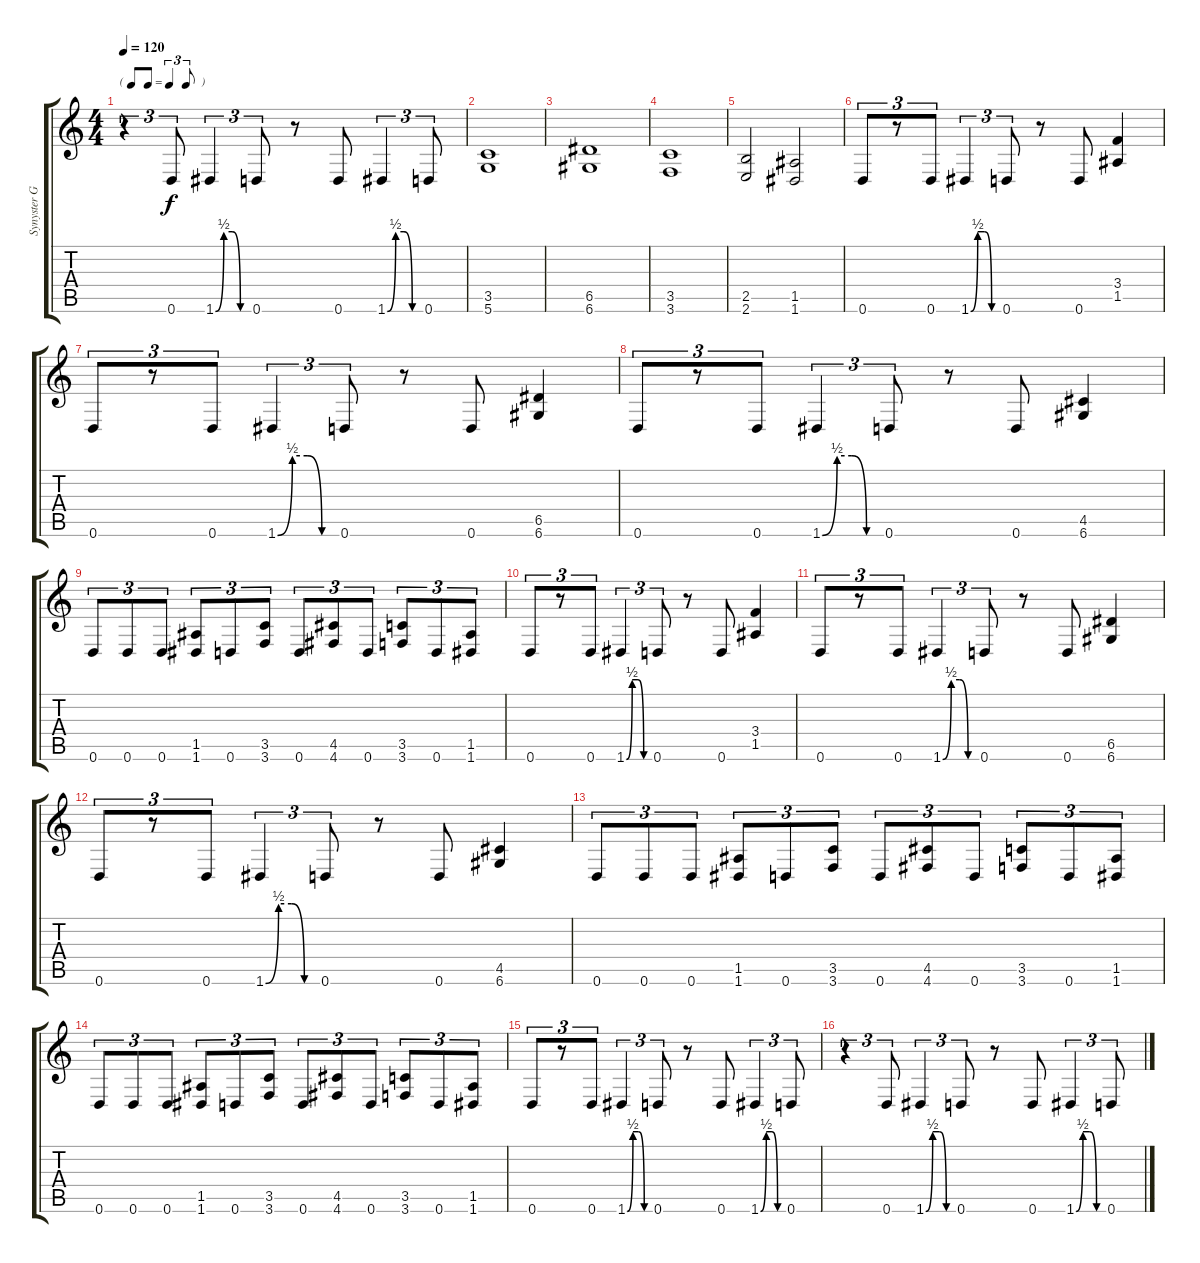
\track ("Synyster Gates" "Synyster G") {instrument distortionguitar}
\staff {score tabs}
\tuning (E4 B3 G3 D3 A2 D2) {hide}
\ts (4 4)
\tf triplet8th
\tempo 120
\clef g2
\ks c
r.4{tu (3 2) dy f} 0.6.8{tu (3 2)} 1.6{be (custom 0 0 15 2 30 2 45 0 60 0)}.4{tu (3 2)} 0.6.8{tu (3 2)} r.8 0.6.8 1.6{be (custom 0 0 15 2 30 2 45 0 60 0)}.4{tu (3 2)} 0.6.8{tu (3 2)} |
(3.5 5.6).1 |
(6.5 6.6).1 |
(3.5 3.6).1 |
(2.5 2.6).2 (1.5 1.6).2 |
0.6.8{tu (3 2)} r.8{tu (3 2)} 0.6.8{tu (3 2)} 1.6{be (custom 0 0 15 2 30 2 45 0 60 0)}.4{tu (3 2)} 0.6.8{tu (3 2)} r.8 0.6.8 (3.4 1.5).4 |
0.6.8{tu (3 2)} r.8{tu (3 2)} 0.6.8{tu (3 2)} 1.6{be (custom 0 0 15 2 30 2 45 0 60 0)}.4{tu (3 2)} 0.6.8{tu (3 2)} r.8 0.6.8 (6.5 6.6).4 |
0.6.8{tu (3 2)} r.8{tu (3 2)} 0.6.8{tu (3 2)} 1.6{be (custom 0 0 15 2 30 2 45 0 60 0)}.4{tu (3 2)} 0.6.8{tu (3 2)} r.8 0.6.8 (4.5 6.6).4 |
0.6.8{tu (3 2)} 0.6.8{tu (3 2)} 0.6.8{tu (3 2)} (1.5 1.6).8{tu (3 2)} 0.6.8{tu (3 2)} (3.5 3.6).8{tu (3 2)} 0.6.8{tu (3 2)} (4.5 4.6).8{tu (3 2)} 0.6.8{tu (3 2)} (3.5 3.6).8{tu (3 2)} 0.6.8{tu (3 2)} (1.5 1.6).8{tu (3 2)} |
0.6.8{tu (3 2)} r.8{tu (3 2)} 0.6.8{tu (3 2)} 1.6{be (custom 0 0 15 2 30 2 45 0 60 0)}.4{tu (3 2)} 0.6.8{tu (3 2)} r.8 0.6.8 (3.4 1.5).4 |
0.6.8{tu (3 2)} r.8{tu (3 2)} 0.6.8{tu (3 2)} 1.6{be (custom 0 0 15 2 30 2 45 0 60 0)}.4{tu (3 2)} 0.6.8{tu (3 2)} r.8 0.6.8 (6.5 6.6).4 |
0.6.8{tu (3 2)} r.8{tu (3 2)} 0.6.8{tu (3 2)} 1.6{be (custom 0 0 15 2 30 2 45 0 60 0)}.4{tu (3 2)} 0.6.8{tu (3 2)} r.8 0.6.8 (4.5 6.6).4 |
0.6.8{tu (3 2)} 0.6.8{tu (3 2)} 0.6.8{tu (3 2)} (1.5 1.6).8{tu (3 2)} 0.6.8{tu (3 2)} (3.5 3.6).8{tu (3 2)} 0.6.8{tu (3 2)} (4.5 4.6).8{tu (3 2)} 0.6.8{tu (3 2)} (3.5 3.6).8{tu (3 2)} 0.6.8{tu (3 2)} (1.5 1.6).8{tu (3 2)} |
0.6.8{tu (3 2)} 0.6.8{tu (3 2)} 0.6.8{tu (3 2)} (1.5 1.6).8{tu (3 2)} 0.6.8{tu (3 2)} (3.5 3.6).8{tu (3 2)} 0.6.8{tu (3 2)} (4.5 4.6).8{tu (3 2)} 0.6.8{tu (3 2)} (3.5 3.6).8{tu (3 2)} 0.6.8{tu (3 2)} (1.5 1.6).8{tu (3 2)} |
0.6.8{tu (3 2)} r.8{tu (3 2)} 0.6.8{tu (3 2)} 1.6{be (custom 0 0 15 2 30 2 45 0 60 0)}.4{tu (3 2)} 0.6.8{tu (3 2)} r.8 0.6.8 1.6{be (custom 0 0 15 2 30 2 45 0 60 0)}.4{tu (3 2)} 0.6.8{tu (3 2)} |
r.4{tu (3 2)} 0.6.8{tu (3 2)} 1.6{be (custom 0 0 15 2 30 2 45 0 60 0)}.4{tu (3 2)} 0.6.8{tu (3 2)} r.8 0.6.8 1.6{be (custom 0 0 15 2 30 2 45 0 60 0)}.4{tu (3 2)} 0.6.8{tu (3 2)}
